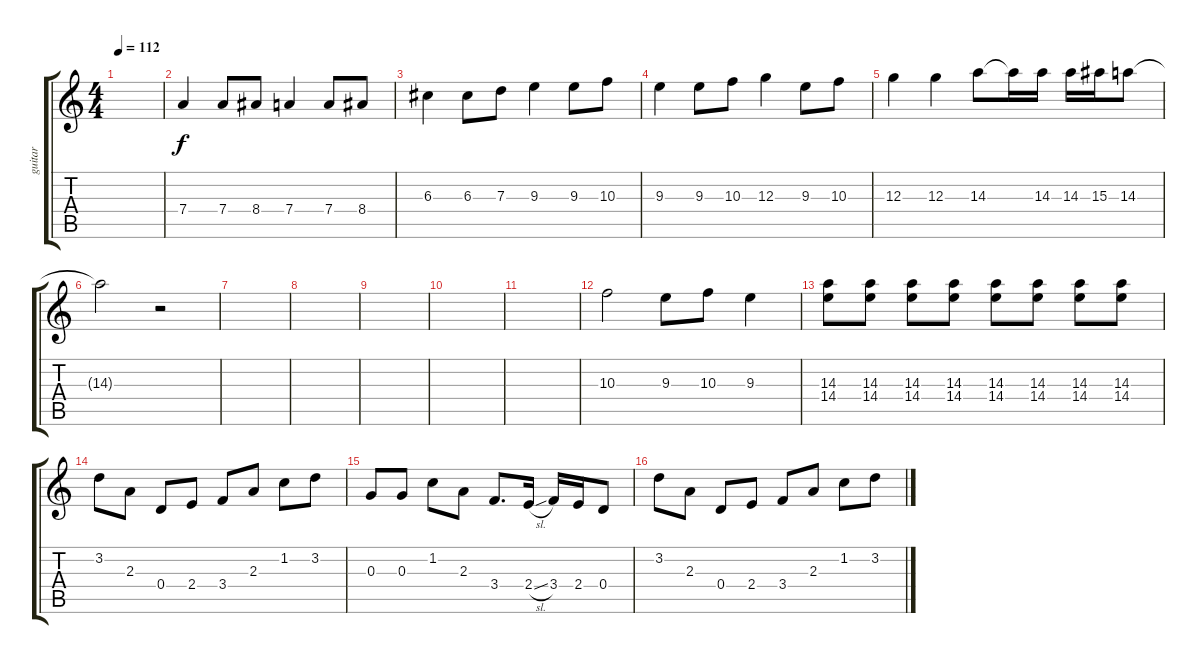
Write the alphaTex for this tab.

\track ("guitar" "guitar") {instrument overdrivenguitar}
\staff {score tabs}
\tuning (E4 B3 G3 D3 A2 E2) {hide}
\ts (4 4)
\tempo 112
\clef g2
\ks c
|
7.4.4 7.4.8 8.4.8 7.4.4 7.4.8 8.4.8 |
6.3.4 6.3.8 7.3.8 9.3.4 9.3.8 10.3.8 |
9.3.4 9.3.8 10.3.8 12.3.4 9.3.8 10.3.8 |
12.3.4 12.3.4 14.3.8 14.3{t}.16 14.3.16 14.3.16 15.3.16 14.3.8 |
14.3{t}.2 r.2 |
|
|
|
|
|
10.3.2 9.3.8 10.3.8 9.3.4 |
(14.3 14.4).8 (14.3 14.4).8 (14.3 14.4).8 (14.3 14.4).8 (14.3 14.4).8 (14.3 14.4).8 (14.3 14.4).8 (14.3 14.4).8 |
3.2.8 2.3.8 0.4.8 2.4.8 3.4.8 2.3.8 1.2.8 3.2.8 |
0.3.8 0.3.8 1.2.8 2.3.8 3.4.8{d} 2.4{sl}.16 3.4.16 2.4.16 0.4.8 |
3.2.8 2.3.8 0.4.8 2.4.8 3.4.8 2.3.8 1.2.8 3.2.8
